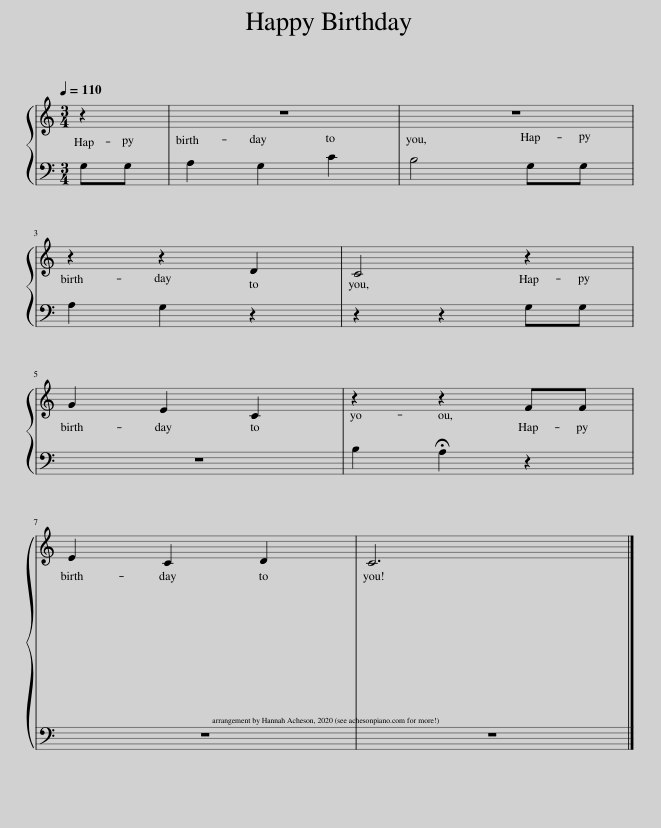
X:1
%%score { 1 | 2 }
L:1/8
Q:1/4=110
M:3/4
I:linebreak $
K:C
V:1 treble
V:2 bass
V:1
 z2 | z6 | z6 |$ z2 z2 D2 | C4 z2 |$ %5
 G2 E2 C2 | z2 z2 FF |$ E2 C2 D2 | C6 |] %9
V:2
 G,G, | A,2 G,2 C2 | B,4 G,G, |$ A,2 G,2 z2 | z2 z2 G,G, |$ %5
 z6 | B,2 !fermata!A,2 z2 |$ z6 | z6 |] %9
